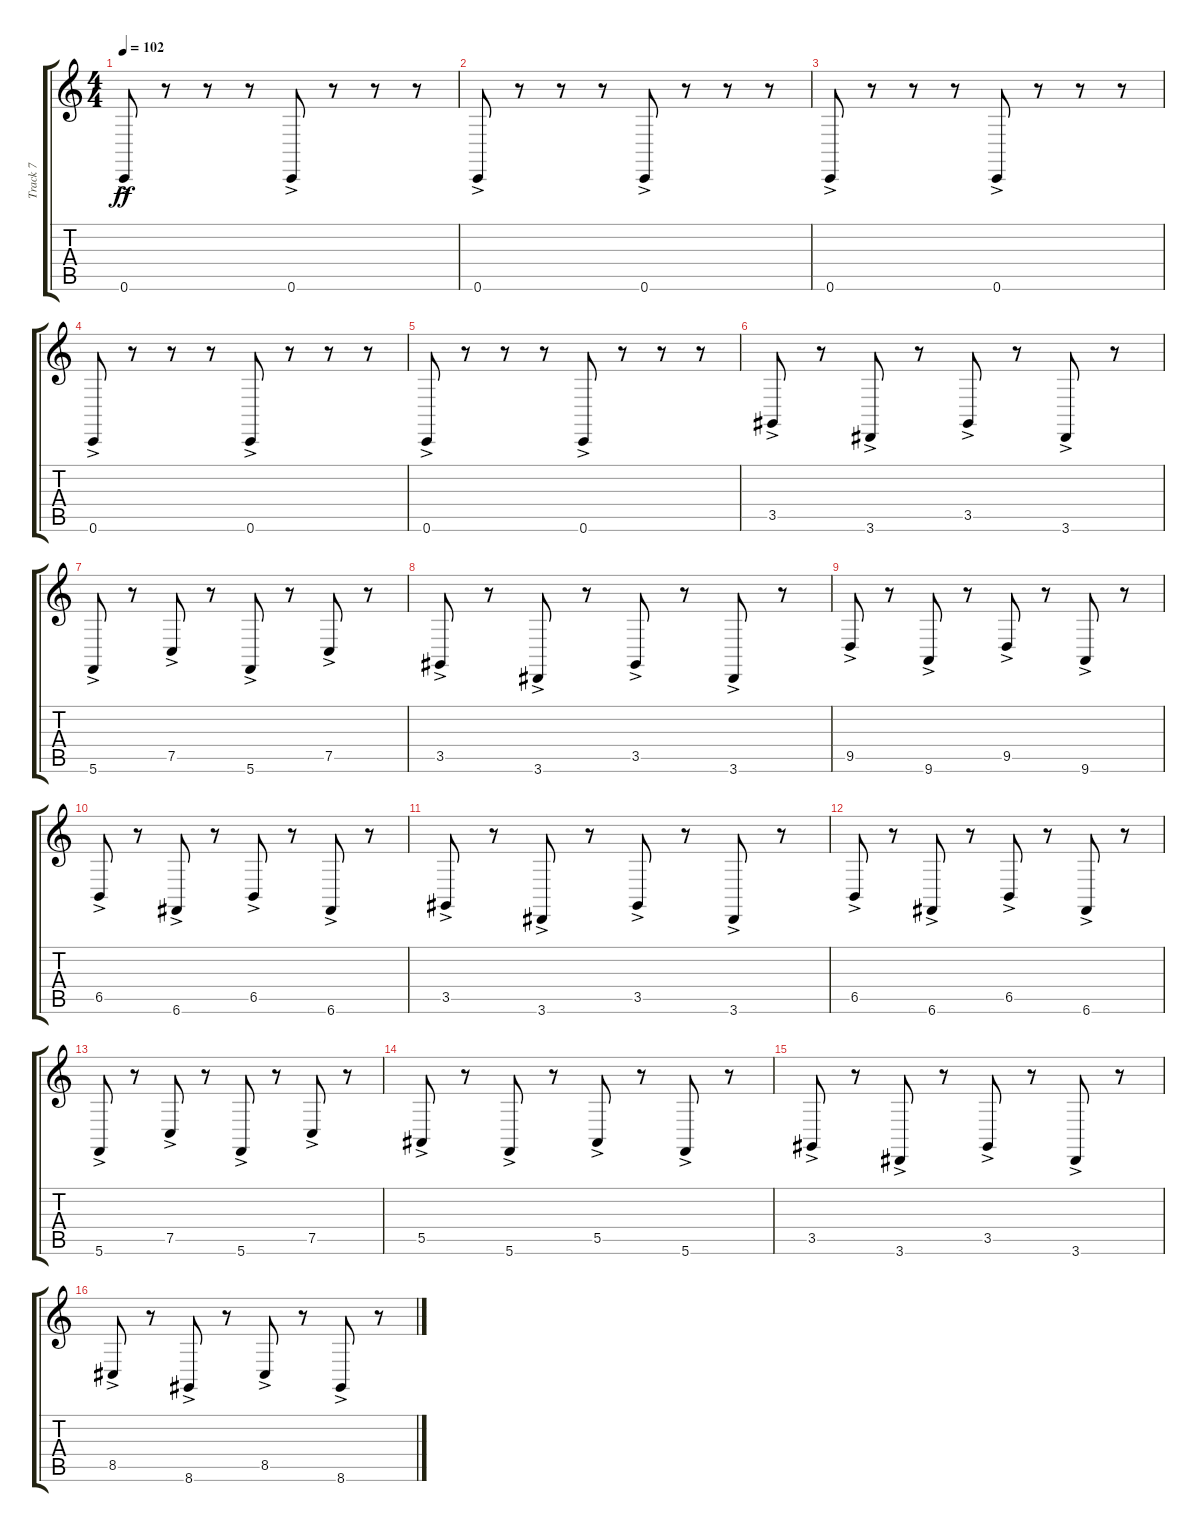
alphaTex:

\track ("Track 7" "Track 7") {instrument trombone bank 9}
\staff {score tabs}
\tuning (C4 G3 Eb3 Bb2 F2 C2) {hide}
\ts (4 4)
\tempo 102
\clef g2
\ks c
0.6{ac}.8{dy ff} r.8 r.8 r.8 0.6{ac}.8 r.8 r.8 r.8 |
0.6{ac}.8 r.8 r.8 r.8 0.6{ac}.8 r.8 r.8 r.8 |
0.6{ac}.8 r.8 r.8 r.8 0.6{ac}.8 r.8 r.8 r.8 |
0.6{ac}.8 r.8 r.8 r.8 0.6{ac}.8 r.8 r.8 r.8 |
0.6{ac}.8 r.8 r.8 r.8 0.6{ac}.8 r.8 r.8 r.8 |
3.5{ac}.8 r.8 3.6{ac}.8 r.8 3.5{ac}.8 r.8 3.6{ac}.8 r.8 |
5.6{ac}.8 r.8 7.5{ac}.8 r.8 5.6{ac}.8 r.8 7.5{ac}.8 r.8 |
3.5{ac}.8 r.8 3.6{ac}.8 r.8 3.5{ac}.8 r.8 3.6{ac}.8 r.8 |
9.5{ac}.8 r.8 9.6{ac}.8 r.8 9.5{ac}.8 r.8 9.6{ac}.8 r.8 |
6.5{ac}.8 r.8 6.6{ac}.8 r.8 6.5{ac}.8 r.8 6.6{ac}.8 r.8 |
3.5{ac}.8 r.8 3.6{ac}.8 r.8 3.5{ac}.8 r.8 3.6{ac}.8 r.8 |
6.5{ac}.8 r.8 6.6{ac}.8 r.8 6.5{ac}.8 r.8 6.6{ac}.8 r.8 |
5.6{ac}.8 r.8 7.5{ac}.8 r.8 5.6{ac}.8 r.8 7.5{ac}.8 r.8 |
5.5{ac}.8 r.8 5.6{ac}.8 r.8 5.5{ac}.8 r.8 5.6{ac}.8 r.8 |
3.5{ac}.8 r.8 3.6{ac}.8 r.8 3.5{ac}.8 r.8 3.6{ac}.8 r.8 |
8.5{ac}.8 r.8 8.6{ac}.8 r.8 8.5{ac}.8 r.8 8.6{ac}.8 r.8
